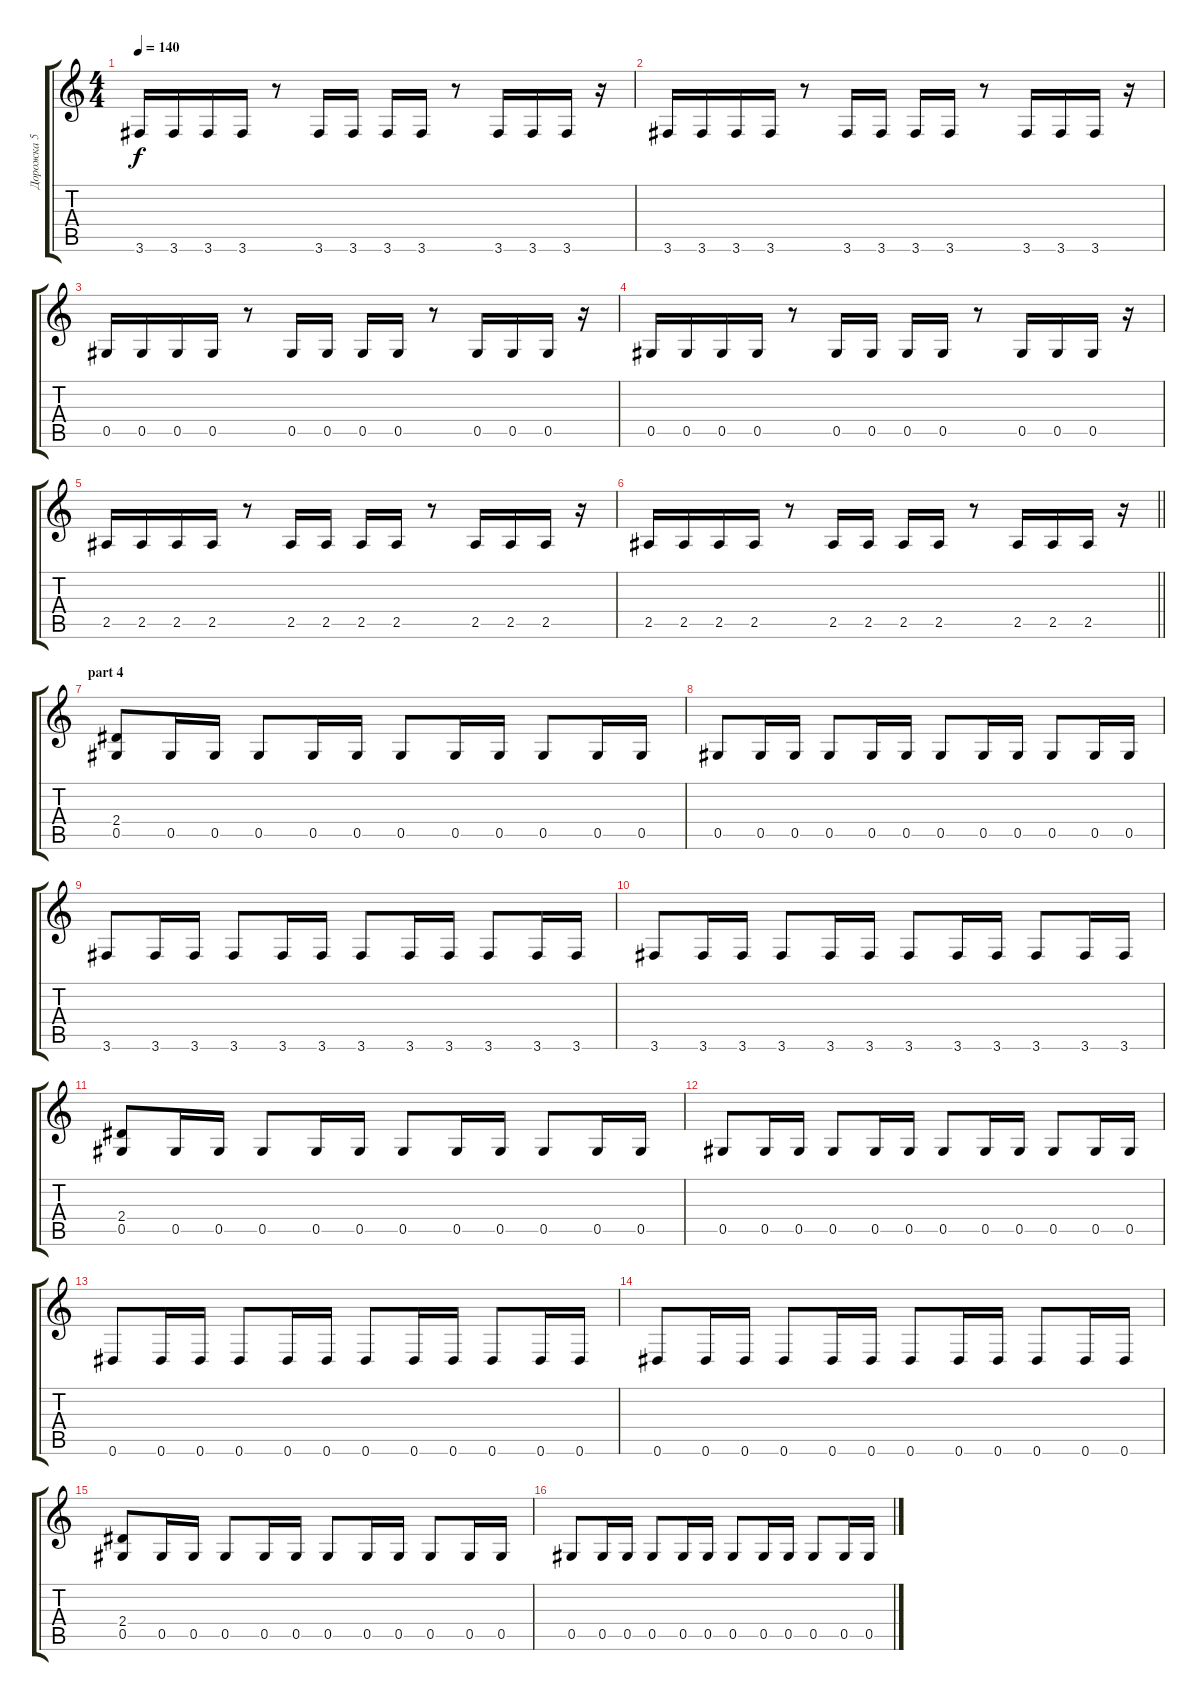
\track ("Дорожка 5" "Дорожка 5") {instrument distortionguitar}
\staff {score tabs}
\tuning (Eb4 Bb3 Gb3 Db3 Ab2 Eb2) {hide}
\ts (4 4)
\tempo 140
\clef g2
\ks c
3.6.16{dy f} 3.6.16 3.6.16 3.6.16 r.8 3.6.16 3.6.16 3.6.16 3.6.16 r.8 3.6.16 3.6.16 3.6.16 r.16 |
3.6.16 3.6.16 3.6.16 3.6.16 r.8 3.6.16 3.6.16 3.6.16 3.6.16 r.8 3.6.16 3.6.16 3.6.16 r.16 |
0.5.16 0.5.16 0.5.16 0.5.16 r.8 0.5.16 0.5.16 0.5.16 0.5.16 r.8 0.5.16 0.5.16 0.5.16 r.16 |
0.5.16 0.5.16 0.5.16 0.5.16 r.8 0.5.16 0.5.16 0.5.16 0.5.16 r.8 0.5.16 0.5.16 0.5.16 r.16 |
2.5.16 2.5.16 2.5.16 2.5.16 r.8 2.5.16 2.5.16 2.5.16 2.5.16 r.8 2.5.16 2.5.16 2.5.16 r.16 |
\barLineRight lightlight
2.5.16 2.5.16 2.5.16 2.5.16 r.8 2.5.16 2.5.16 2.5.16 2.5.16 r.8 2.5.16 2.5.16 2.5.16 r.16 |
\section ("" "part 4")
(2.4 0.5).8 0.5.16 0.5.16 0.5.8 0.5.16 0.5.16 0.5.8 0.5.16 0.5.16 0.5.8 0.5.16 0.5.16 |
0.5.8 0.5.16 0.5.16 0.5.8 0.5.16 0.5.16 0.5.8 0.5.16 0.5.16 0.5.8 0.5.16 0.5.16 |
3.6.8 3.6.16 3.6.16 3.6.8 3.6.16 3.6.16 3.6.8 3.6.16 3.6.16 3.6.8 3.6.16 3.6.16 |
3.6.8 3.6.16 3.6.16 3.6.8 3.6.16 3.6.16 3.6.8 3.6.16 3.6.16 3.6.8 3.6.16 3.6.16 |
(2.4 0.5).8 0.5.16 0.5.16 0.5.8 0.5.16 0.5.16 0.5.8 0.5.16 0.5.16 0.5.8 0.5.16 0.5.16 |
0.5.8 0.5.16 0.5.16 0.5.8 0.5.16 0.5.16 0.5.8 0.5.16 0.5.16 0.5.8 0.5.16 0.5.16 |
0.6.8 0.6.16 0.6.16 0.6.8 0.6.16 0.6.16 0.6.8 0.6.16 0.6.16 0.6.8 0.6.16 0.6.16 |
0.6.8 0.6.16 0.6.16 0.6.8 0.6.16 0.6.16 0.6.8 0.6.16 0.6.16 0.6.8 0.6.16 0.6.16 |
(2.4 0.5).8 0.5.16 0.5.16 0.5.8 0.5.16 0.5.16 0.5.8 0.5.16 0.5.16 0.5.8 0.5.16 0.5.16 |
0.5.8 0.5.16 0.5.16 0.5.8 0.5.16 0.5.16 0.5.8 0.5.16 0.5.16 0.5.8 0.5.16 0.5.16
